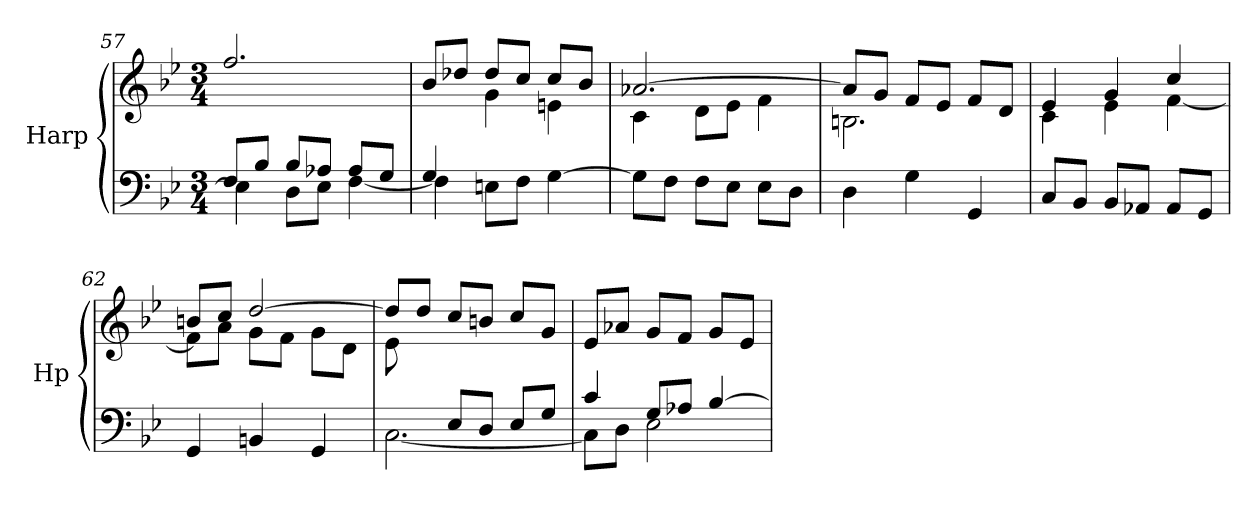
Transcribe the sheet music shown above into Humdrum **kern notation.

**kern	**kern
*part1	*part1
*staff2	*staff1
*I"Harp	*
*I'Hp	*
*clefF4	*clefG2
*k[b-e-]	*k[b-e-]
*M3/4	*M3/4
=57	=57
*^	*
8F/L	4E-\]	2.ff/
8B-/J	.	.
8B-/L	8D\L	.
8A-X/J	8E-\J	.
8A-/L	[4F\	.
8G/J	.	.
=58	=58	=58
*	*	*^
4G/	4F\]	8b-/L	4ryy
.	.	8dd-X/J	.
2ryy	8En\L	8dd-/L	4g\
.	8F\J	8cc/J	.
.	[4G\	8cc/L	4en\
.	.	8b-/J	.
*v	*v	*	*
=59	=59	=59
8G\L]	[2.a-X/	4c\
8F\J	.	.
8F\L	.	8d\L
8E-\J	.	8e-\J
8E-\L	.	4f\
8D\J	.	.
!!LO:PB:g=z	!!
=60	=60	=60
4D\	8a-/L]	2.Bn\
.	8g/J	.
4G\	8f/L	.
.	8e-/J	.
4GG/	8f/L	.
.	8d/J	.
=61	=61	=61
8C/L	4e-/	4c\
8BB-/J	.	.
8BB-/L	4g/	4e-\
8AA-X/J	.	.
8AA-/L	4cc/	[4f\
8GG/J	.	.
=62	=62	=62
4GG/	8bn/L	8f\L]
.	8cc/J	8a\J
4BBn/	[2dd/	8g\L
.	.	8f\J
4GG/	.	8g\L
.	.	8d\J
=63	=63	=63
*^	*	*
8ryy	[2.C\	8dd/L]	8e-\L
8F/J	.	8dd/J	2ryy
8E-/L	.	8cc/L	.
8D/J	.	8bn/J	.
8E-/L	.	8cc/L	.
8G/J	.	8g/J	8ryy
*	*	*v	*v
=64	=64	=64
4c/	8C\L]	8e-/L
.	8D\J	8a-X/J
8G/L	2E-\	8g/L
8A-X/J	.	8f/J
[4B-/	.	8g/L
.	.	8e-/J
*v	*v	*
=	=
*-	*-
